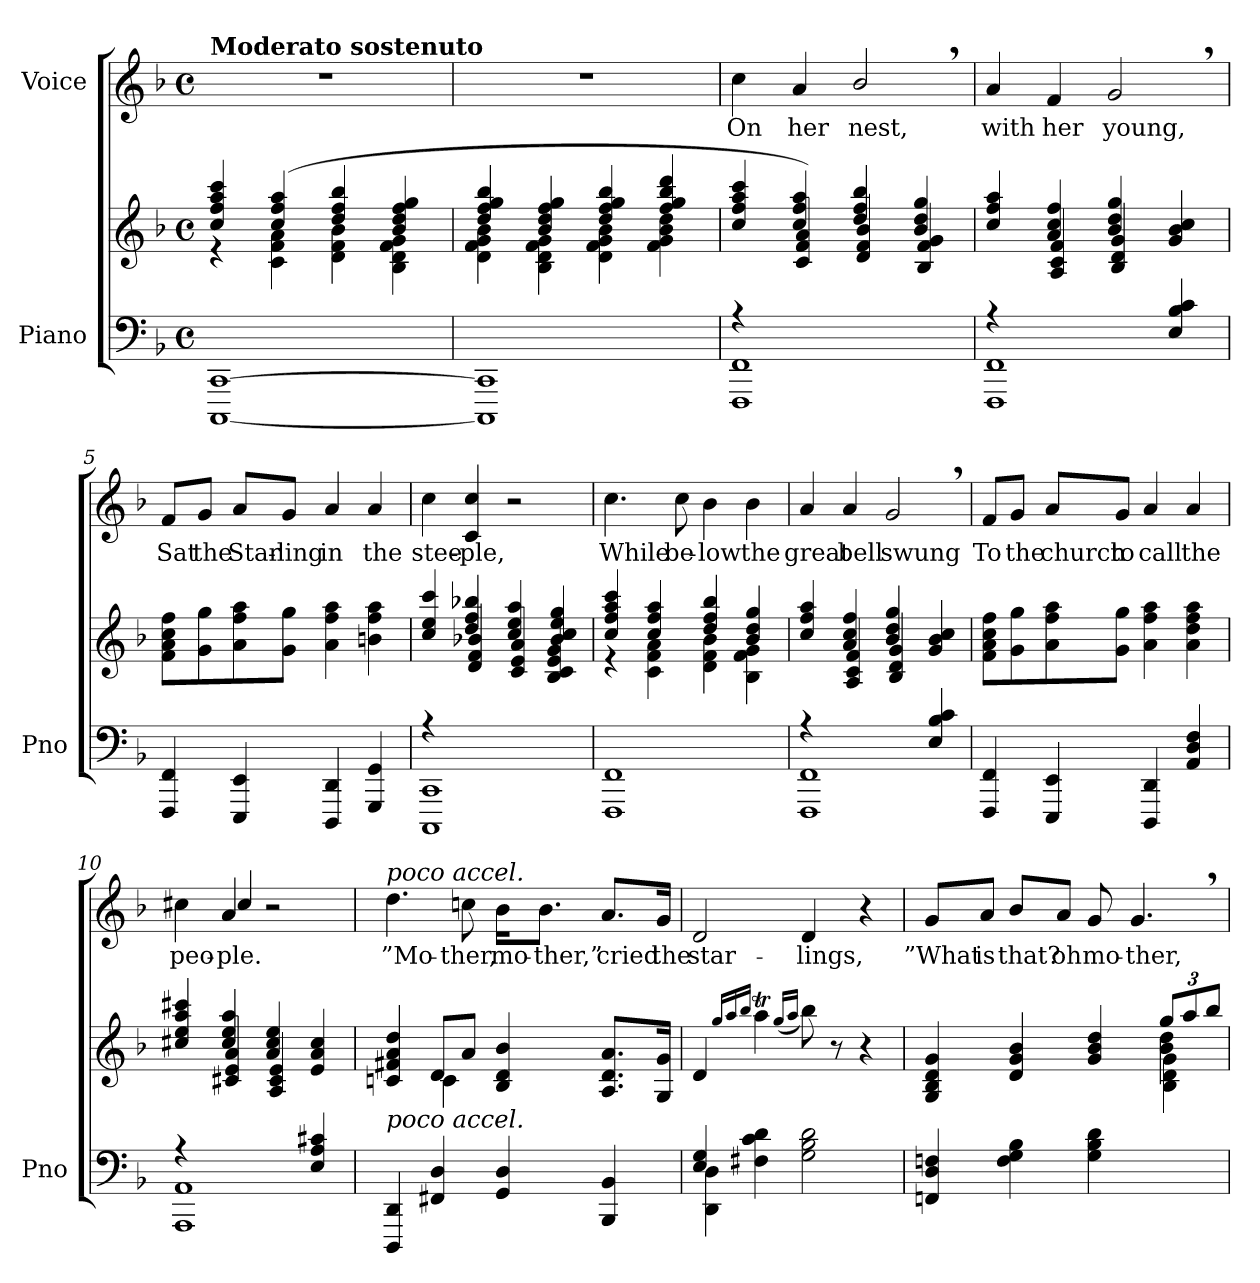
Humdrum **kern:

**kern	**kern	**dynam	**kern	**text
*part2	*part2	*part2	*part1	*part1
*staff3	*staff2	*staff2/3	*staff1	*staff1
*I"Piano	*	*	*I"Voice	*
*I'Pno	*	*	*	*
*clefF4	*clefG2	*	*clefG2	*
*k[b-]	*k[b-]	*	*k[b-]	*
*M4/4	*M4/4	*	*M4/4	*
*met(c)	*met(c)	*	*met(c)	*
=1	=1	=1	=1	=1
*	*^	*	*	*
!	!	!	!	!LO:TX:a:B:t=Moderato sostenuto	!
!	!	!	!LO:DY:b	!	!
!	!	!	!LO:DY:n=1:b	!	!
(>[1CCC [1CC	4cc/ 4ff/ 4aa/ 4ccc/	4r	other-dynamics f	1r	.
.	(4cc/ 4ff/ 4aa/	4c\ 4f\ 4a\	.	.	.
.	4dd/ 4ff/ 4bb-/	4d\ 4f\ 4b-\	.	.	.
.	4b-/ 4dd/ 4ff/ 4gg/	4B-\ 4d\ 4f\ 4g\	.	.	.
=2	=2	=2	=2	=2	=2
1CCC] 1CC]	4dd/ 4ff/ 4gg/ 4bb-/	4d\ 4f\ 4g\ 4b-\	.	1r	.
.	4b-/ 4dd/ 4ff/ 4gg/	4B-\ 4d\ 4f\ 4g\	.	.	.
.	4dd/ 4ff/ 4gg/ 4bb-/	4d\ 4f\ 4g\ 4b-\	.	.	.
.	4ff/ 4gg/ 4bb-/ 4ddd/	4f\ 4g\ 4b-\ 4dd\	.	.	.
=3	=3	=3	=3	=3	=3
*^	*	*	*	*	*
4r	(>1FFF 1FF	4cc/ 4ff/ 4aa/ 4ccc/	4ryy	.	4cc\	On
2.ryy	.	4cc/ 4ff/ 4aa/	4c/ 4f/ 4a/)	.	4a/	her
.	.	4dd/ 4ff/ 4bb-/	4d/ 4f/ 4b-/	.	2b-,/	nest,
.	.	4b-/ 4dd/ 4gg/	4B-/ 4f/ 4g/	.	.	.
=4	=4	=4	=4	=4	=4	=4
4r	(>1FFF 1FF	4cc/ 4ff/ 4aa/	4ryy	.	4a/	with
2ryy	.	4a/ 4cc/ 4ff/	4A/ 4c/ 4f/)	.	4f/	her
.	.	4b-/ 4dd/ 4gg/	4B-/ 4d/ 4g/	.	2g,/	young,
4E/ 4B-/ 4c/	.	4g/ 4b-/ 4cc/	4ryy	.	.	.
*v	*v	*	*	*	*	*
*	*v	*v	*	*	*
=5	=5	=5	=5	=5
4FFF/ 4FF/	8f\ 8a\ 8cc\ 8ff\L	.	8f/L	Sat
.	8g\ 8gg\	.	8g/J	the
4EEE/ 4EE/	8a\ 8ff\ 8aa\	.	8a/L	Star-
.	8g\ 8gg\J	.	8g/J	-ling
4DDD/ 4DD/	4a\ 4ff\ 4aa\	.	4a/	in
4GGG/ 4GG/	4bn\ 4ff\ 4aa\	.	4a/	the
=6	=6	=6	=6	=6
*^	*^	*	*	*
4r	(>1CCC 1CC	4cc/ 4ee/ 4ccc/	4ryy	.	4cc\	stee-
2.ryy	.	4dd/ 4ff/ 4bb-X/	4d/ 4f/ 4b-X/)	.	4c/ 4cc/	-ple,
.	.	4cc/ 4ee/ 4aa/	4c/ 4e/ 4a/	.	2r	.
.	.	4b-/ 4cc/ 4ee/ 4gg/	4B-/ 4c/ 4e/ 4g/	.	.	.
*v	*v	*	*	*	*	*
=7	=7	=7	=7	=7	=7
(>1FFF 1FF	4cc/ 4ff/ 4aa/ 4ccc/	4r	.	4.cc\	While
.	4cc/ 4ff/ 4aa/	4c\ 4f\ 4a\)	.	.	.
.	.	.	.	8cc\	be-
.	4dd/ 4ff/ 4bb-/	4d\ 4f\ 4b-\	.	4b-\	-low
.	4b-/ 4dd/ 4gg/	4B-\ 4f\ 4g\	.	4b-\	the
=8	=8	=8	=8	=8	=8
*^	*	*	*	*	*
4r	(>1FFF 1FF	4cc/ 4ff/ 4aa/	4ryy	.	4a/	great
2ryy	.	4a/ 4cc/ 4ff/	4A/ 4c/ 4f/)	.	4a/	bell
.	.	4b-/ 4dd/ 4gg/	4B-/ 4d/ 4g/	.	2g,/	swung
4E/ 4B-/ 4c/	.	4g/ 4b-/ 4cc/	4ryy	.	.	.
*v	*v	*	*	*	*	*
*	*v	*v	*	*	*
=9	=9	=9	=9	=9
4FFF/ 4FF/	8f\ 8a\ 8cc\ 8ff\L	.	8f/L	To
.	8g\ 8gg\	.	8g/J	the
4EEE/ 4EE/	8a\ 8ff\ 8aa\	.	8a/L	church
.	8g\ 8gg\J	.	8g/J	to
4DDD/ 4DD/	4a\ 4ff\ 4aa\	.	4a/	call
4AA/ 4D/ 4F/	4a\ 4dd\ 4ff\ 4aa\	.	4a/	the
=10	=10	=10	=10	=10
*^	*^	*	*^	*
4r	1AAA 1AA	4cc#X/ 4ee/ 4aa/ 4ccc#X/	4ryy	.	4cc#X\	4ryy	peo-
2ryy	.	4cc#/ 4ee/ 4aa/	4c#X/ 4e/ 4a/	.	4a/	4cc#/	-ple.
.	.	4a/ 4cc#/ 4ee/	4A/ 4c#/ 4e/	.	2r	2ryy	.
4E/ 4A/ 4c#X/	.	4e/ 4a/ 4cc#/	4ryy	.	.	.	.
*v	*v	*	*	*	*v	*v	*
=11	=11	=11	=11	=11	=11
!	!	!	!	!LO:TX:a:i:t=poco accel.	!
!	!LO:TX:b:i:t=poco accel.	!	!	!	!
4DDD/ 4DD/	4cn/ 4f#X/ 4a/ 4dd/	4ryy	.	4.dd\	”Mo-
4FF#X/ 4D/	8d/L	4c\	.	.	.
.	8a/J	.	.	8ccn\	-ther,
4GG/ 4D/	4B-/ 4d/ 4b-/	2ryy	.	16b-\KL	mo-
.	.	.	.	8.b-\J	-ther,”
4BBB-/ 4BB-/	8.A/ 8.d/ 8.a/L	.	.	8.a/L	cried
.	16G/ 16g/Jk	.	.	16g/Jk	the
*	*v	*v	*	*	*
=12	=12	=12	=12	=12
*^	*	*	*	*
4E/ 4G/	4DD\ 4D\	4d/	.	2d/	star-
.	.	16qgg/LL	.	.	.
.	.	16qaa/	.	.	.
.	.	16qbb-/JJ	.	.	.
4F#X\ 4c\ 4d\	4ryy	4aat\)	.	.	.
.	.	(16qgg/LL	.	.	.
.	.	16qaa/JJ	.	.	.
2G\ 2B-\ 2d\	2ryy	8bb-\)	.	4d/	-lings,
.	.	8r	.	.	.
.	.	4r	.	4r	.
*v	*v	*	*	*	*
=13	=13	=13	=13	=13
*	*^	*	*	*
*	*	*^	*	*	*
4FFn/ 4D/ 4Fn/	2.ryy	4G/ 4B-/ 4d/ 4g/	2.ryy	.	8g/L	”What
.	.	.	.	.	8a/J	is
4F\ 4G\ 4B-\	.	4d/ 4g/ 4b-/	.	.	8b-/L	that?
.	.	.	.	.	8a/J	oh
4G\ 4B-\ 4d\	.	4g/ 4b-/ 4dd/	.	.	8g/	mo-
.	.	.	.	.	4.g,/	-ther,
4ryy	12gg/L	4b-\ 4dd\	4B-\ 4d\ 4g\	.	.	.
.	12aa/	.	.	.	.	.
.	12bb-/J	.	.	.	.	.
*	*v	*v	*v	*	*	*
=	=	=	=	=
*-	*-	*-	*-	*-
